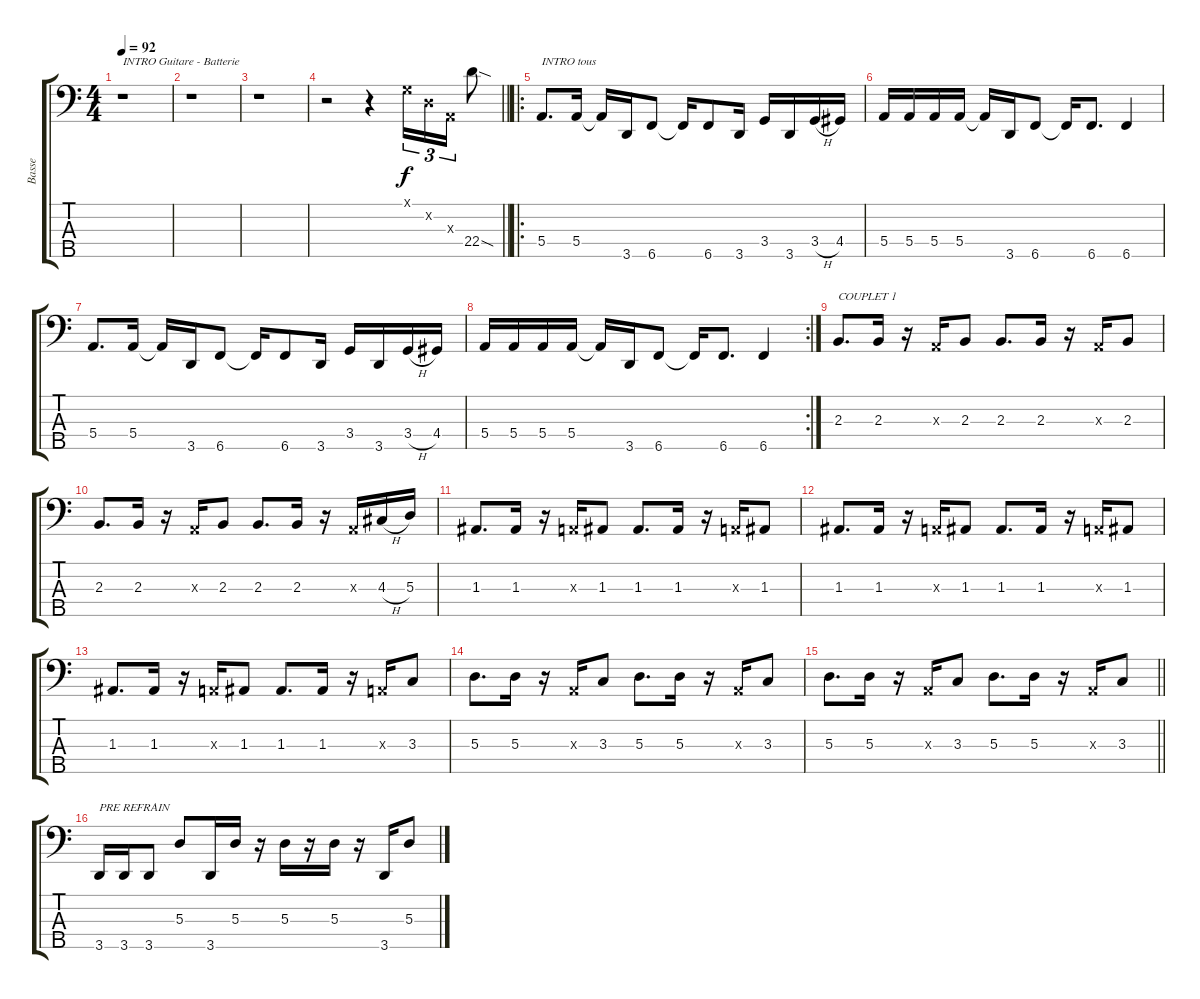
\track ("Basse" "Basse") {instrument acousticguitarnylon}
\staff {score tabs}
\tuning (G2 D2 A1 E1 B0) {hide}
\ts (4 4)
\tempo 92
\clef f4
\ks c
r.1{txt "INTRO Guitare - Batterie" dy f instrument acousticguitarnylon} |
r.1 |
r.1 |
\barLineRight lightlight
r.2 r.4 0.1{x}.16{tu (3 2)} 0.2{x}.16{tu (3 2)} 0.3{x}.16{tu (3 2)} 22.4{sod}.8 |
\ro
5.4.8{d txt "INTRO tous"} 5.4.16 5.4{t}.16 3.5.16 6.5.8 6.5{t}.16 6.5.8 3.5.16 3.4.16 3.5.16 3.4{h}.16 4.4.16 |
5.4.16 5.4.16 5.4.16 5.4.16 5.4{t}.16 3.5.16 6.5.8 6.5{t}.16 6.5.8{d} 6.5.4 |
5.4.8{d} 5.4.16 5.4{t}.16 3.5.16 6.5.8 6.5{t}.16 6.5.8 3.5.16 3.4.16 3.5.16 3.4{h}.16 4.4.16 |
\rc 2
5.4.16 5.4.16 5.4.16 5.4.16 5.4{t}.16 3.5.16 6.5.8 6.5{t}.16 6.5.8{d} 6.5.4 |
2.3.8{d txt "COUPLET 1"} 2.3.16 r.16 0.3{x}.16 2.3.8 2.3.8{d} 2.3.16 r.16 0.3{x}.16 2.3.8 |
2.3.8{d} 2.3.16 r.16 0.3{x}.16 2.3.8 2.3.8{d} 2.3.16 r.16 0.3{x}.16 4.3{h}.16 5.3.16 |
1.3.8{d} 1.3.16 r.16 0.3{x}.16 1.3.8 1.3.8{d} 1.3.16 r.16 0.3{x}.16 1.3.8 |
1.3.8{d} 1.3.16 r.16 0.3{x}.16 1.3.8 1.3.8{d} 1.3.16 r.16 0.3{x}.16 1.3.8 |
1.3.8{d} 1.3.16 r.16 0.3{x}.16 1.3.8 1.3.8{d} 1.3.16 r.16 0.3{x}.16 3.3.8 |
5.3.8{d} 5.3.16 r.16 0.3{x}.16 3.3.8 5.3.8{d} 5.3.16 r.16 0.3{x}.16 3.3.8 |
\barLineRight lightlight
5.3.8{d} 5.3.16 r.16 0.3{x}.16 3.3.8 5.3.8{d} 5.3.16 r.16 0.3{x}.16 3.3.8 |
3.5.16{txt "PRE REFRAIN"} 3.5.16 3.5.8 5.3.8 3.5.16 5.3.16 r.16 5.3.16 r.16 5.3.16 r.16 3.5.16 5.3.8
